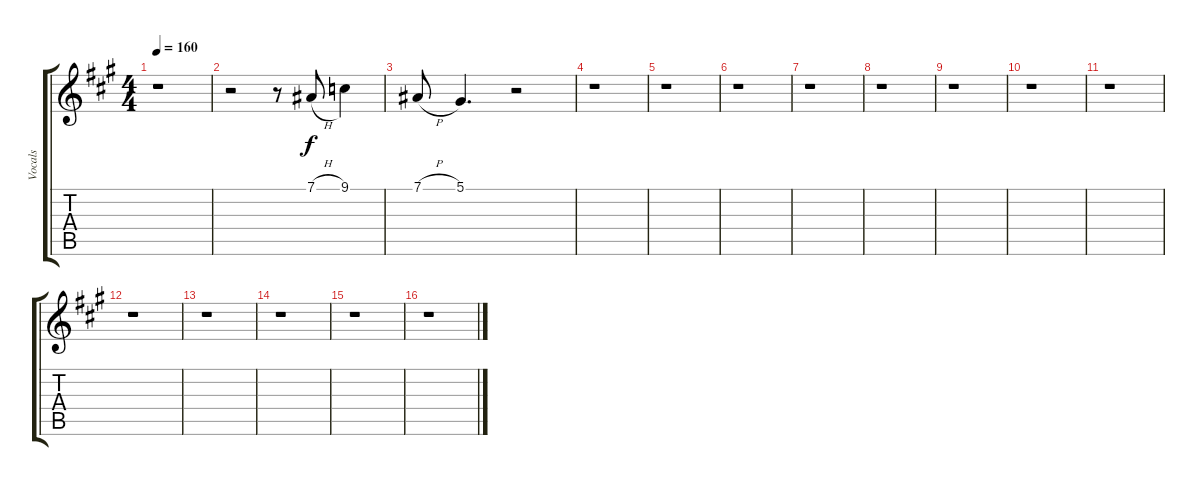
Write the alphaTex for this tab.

\track ("Vocals" "Vocals") {instrument lead1square}
\staff {score tabs}
\tuning (Eb4 Bb3 Gb3 Db3 Ab2 Eb2) {hide}
\ts (4 4)
\tempo 160
\clef g2
\ks a
r.1{dy f} |
r.2 r.8 7.1{h}.8 9.1.4 |
7.1{h}.8 5.1.4{d} r.2 |
r.1 |
r.1 |
r.1 |
r.1 |
r.1 |
r.1 |
r.1 |
r.1 |
r.1 |
r.1 |
r.1 |
r.1 |
r.1
